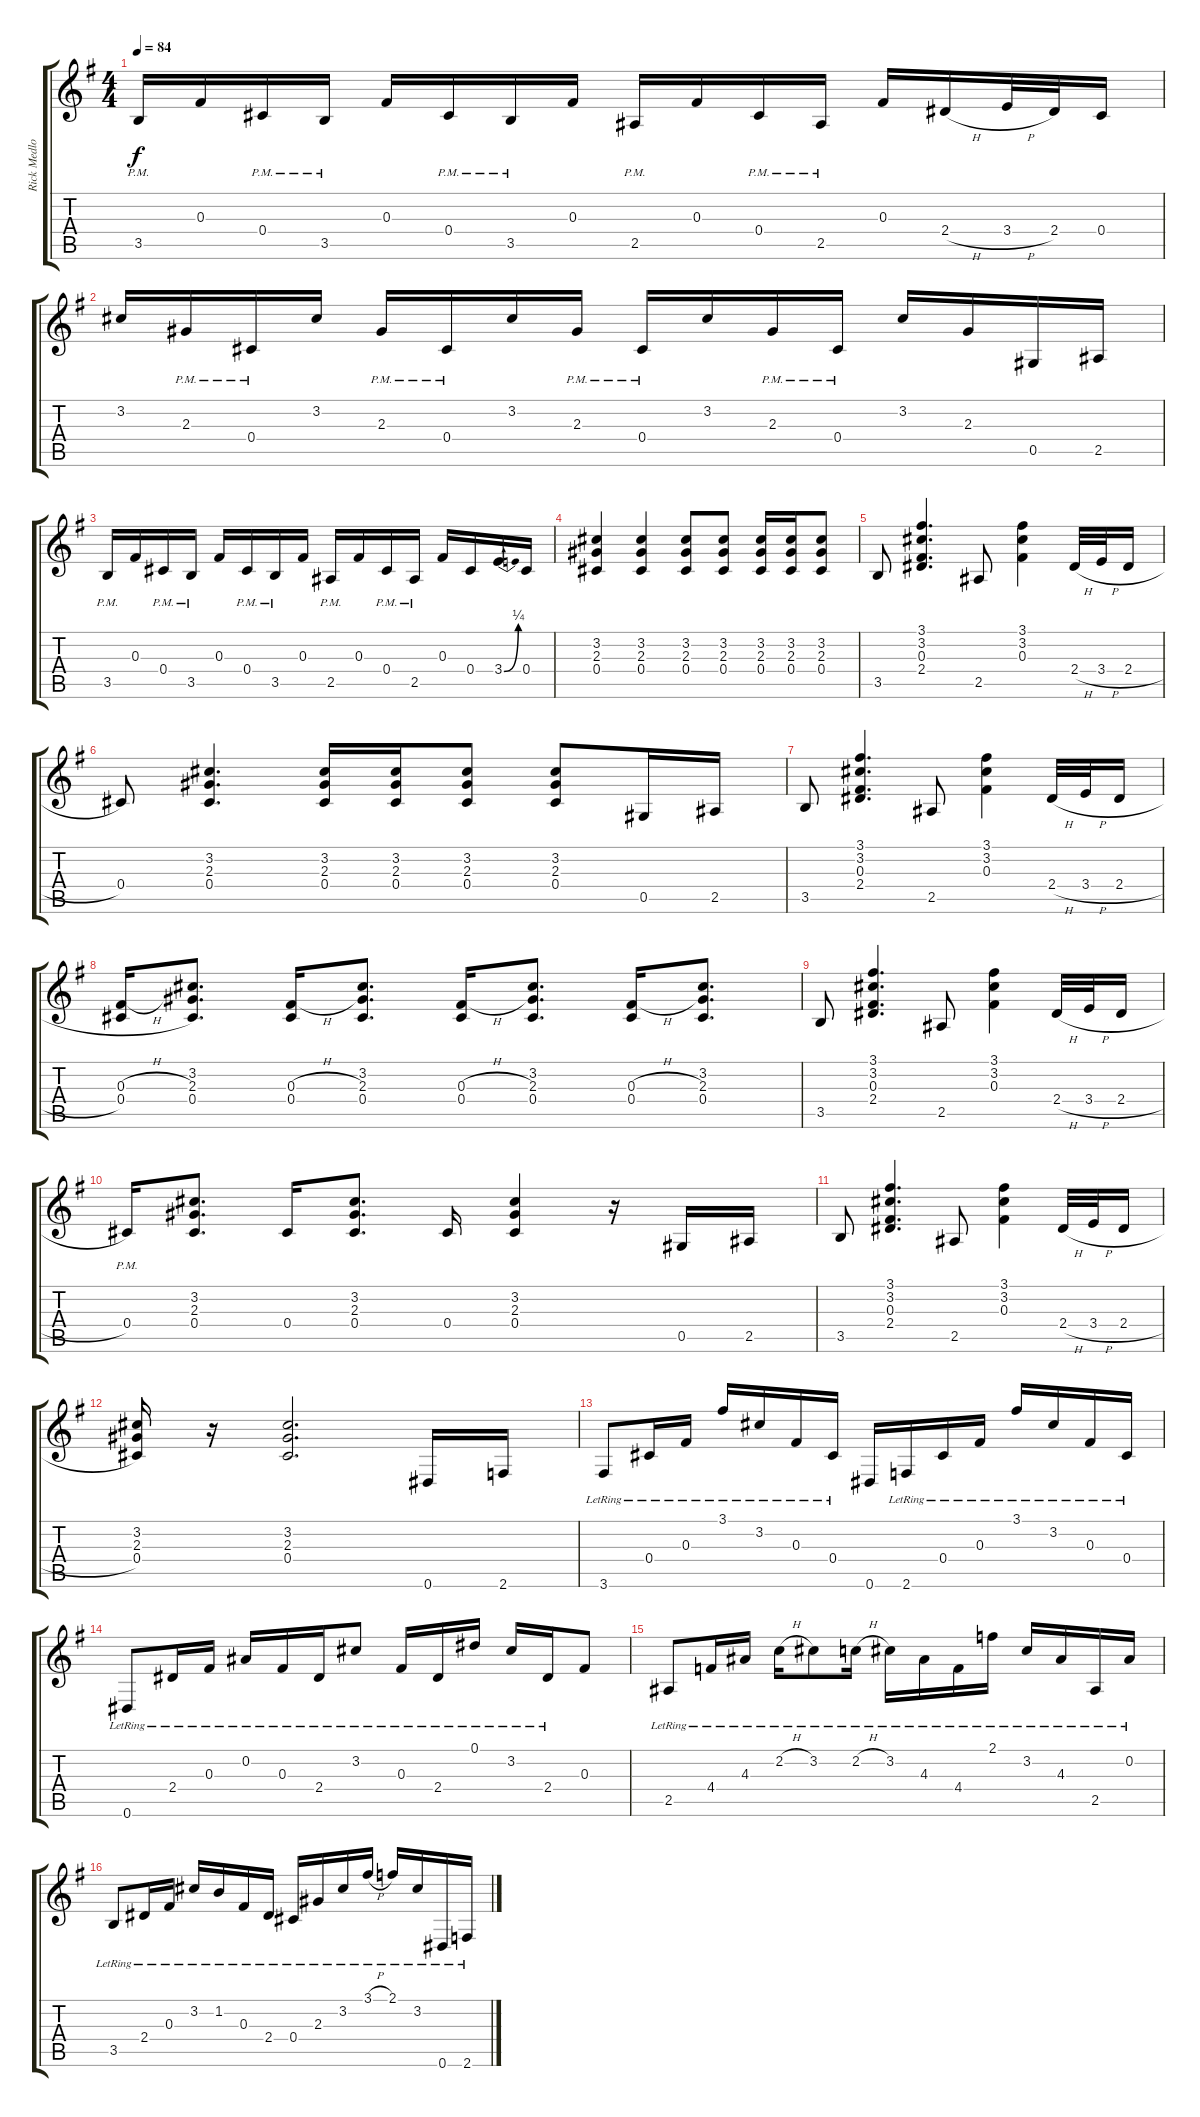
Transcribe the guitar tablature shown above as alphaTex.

\track ("Rick Medlocke Guitar" "Rick Medlo") {instrument electricguitarclean}
\staff {score tabs}
\tuning (Eb4 Bb3 Gb3 Db3 Ab2 Eb2) {hide}
\ts (4 4)
\tempo 84
\clef g2
\ks g
3.5{pm}.16{dy f} 0.3.16 0.4{pm}.16 3.5{pm}.16 0.3.16 0.4{pm}.16 3.5{pm}.16 0.3.16 2.5{pm}.16 0.3.16 0.4{pm}.16 2.5{pm}.16 0.3.16 2.4{h}.16 3.4{h}.32 2.4.32 0.4.16 |
3.2.16 2.3{pm}.16 0.4{pm}.16 3.2.16 2.3{pm}.16 0.4{pm}.16 3.2.16 2.3{pm}.16 0.4{pm}.16 3.2.16 2.3{pm}.16 0.4{pm}.16 3.2.16 2.3.16 0.5.16 2.5.16 |
3.5{pm}.16 0.3.16 0.4{pm}.16 3.5{pm}.16 0.3.16 0.4{pm}.16 3.5{pm}.16 0.3.16 2.5{pm}.16 0.3.16 0.4{pm}.16 2.5{pm}.16 0.3.16 0.4.16 3.4{be (bend 0 0 60 1)}.16 0.4.16 |
(3.2 2.3 0.4).4{volume 10 balance 16} (3.2 2.3 0.4).4 (3.2 2.3 0.4).8 (3.2 2.3 0.4).8 (3.2 2.3 0.4).16 (3.2 2.3 0.4).16 (3.2 2.3 0.4).8 |
3.5.8 (3.1 3.2 0.3 2.4).4{d} 2.5.8 (3.1 3.2 0.3).4 2.4{h}.32 3.4{h}.32 2.4{h}.16 |
0.4.8 (3.2 2.3 0.4).4{d} (3.2 2.3 0.4).16 (3.2 2.3 0.4).16 (3.2 2.3 0.4).8 (3.2 2.3 0.4).8 0.5.16 2.5.16 |
3.5.8 (3.1 3.2 0.3 2.4).4{d} 2.5.8 (3.1 3.2 0.3).4 2.4{h}.32 3.4{h}.32 2.4{h}.16 |
(0.3{h} 0.4).16 (3.2 2.3 0.4).8{d} (0.3{h} 0.4).16 (3.2 2.3 0.4).8{d} (0.3{h} 0.4).16 (3.2 2.3 0.4).8{d} (0.3{h} 0.4).16 (3.2 2.3 0.4).8{d} |
3.5.8 (3.1 3.2 0.3 2.4).4{d} 2.5.8 (3.1 3.2 0.3).4 2.4{h}.32 3.4{h}.32 2.4{h}.16 |
0.4{pm}.16 (3.2 2.3 0.4).8{d} 0.4.16 (3.2 2.3 0.4).8{d} 0.4.16 (3.2 2.3 0.4).4 r.16 0.5.16 2.5.16 |
3.5.8 (3.1 3.2 0.3 2.4).4{d} 2.5.8 (3.1 3.2 0.3).4 2.4{h}.32 3.4{h}.32 2.4{h}.16 |
(3.2 2.3 0.4).16 r.16 (3.2 2.3 0.4).2{d} 0.6.16{volume 8 balance 0} 2.6.16 |
3.6{lr}.8 0.4{lr}.16 0.3{lr}.16 3.1{lr}.16 3.2{lr}.16 0.3{lr}.16 0.4{lr}.16 0.6.16 2.6{lr}.16 0.4{lr}.16 0.3{lr}.16 3.1{lr}.16 3.2{lr}.16 0.3{lr}.16 0.4{lr}.16 |
0.6{lr}.8 2.4{lr}.16 0.3{lr}.16 0.2{lr}.16 0.3{lr}.16 2.4{lr}.16 3.2{lr}.8 0.3{lr}.16 2.4{lr}.16 0.1{lr}.16 3.2{lr}.16 2.4{lr}.16 0.3.8 |
2.5{lr}.8 4.4{lr}.16 4.3{lr}.16 2.2{h lr}.16 3.2{lr}.8 2.2{h lr}.16 3.2{lr}.16 4.3{lr}.16 4.4{lr}.16 2.1{lr}.16 3.2{lr}.16 4.3{lr}.16 2.5{lr}.16 0.2{lr}.16 |
3.5{lr}.8 2.4{lr}.16 0.3{lr}.16 3.2{lr}.16 1.2{lr}.16 0.3{lr}.16 2.4{lr}.16 0.4{lr}.16 2.3{lr}.16 3.2{lr}.16 3.1{h lr}.16 2.1{lr}.16 3.2{lr}.16 0.6{lr}.16 2.6{lr}.16
